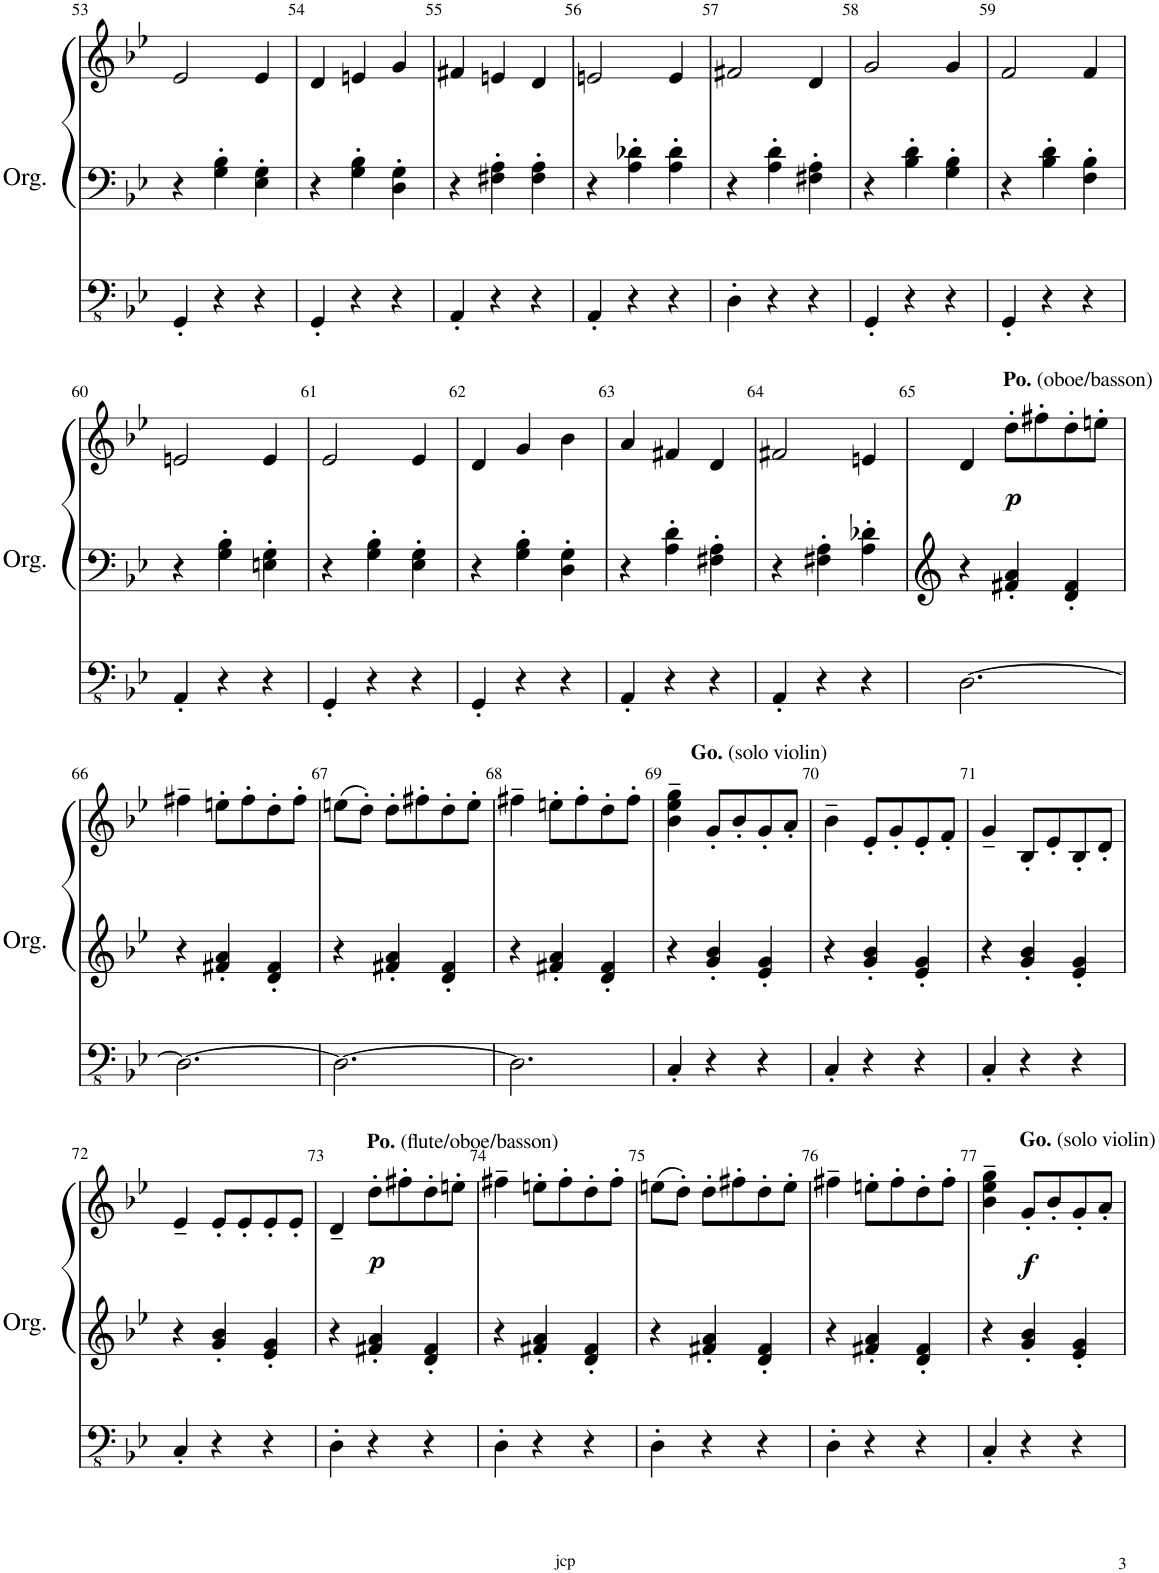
**kern	**kern	**kern	**dynam
*part1	*part1	*part1	*part1
*staff3	*staff2	*staff1	*staff1/2/3
*I"Orgue à tuyaux	*	*	*
*I'Org.	*	*	*
!!LO:PB:g=z
*clefFv4	*clefG2	*clefG2	*
*k[b-e-]	*k[b-e-]	*k[b-e-]	*
*M3/4	*M3/4	*M3/4	*
=53	=53	=53	=53
4GGG'/	4r	2e-/	.
4r	4G\' 4B-\'	.	.
4r	4E-\' 4G\'	4e-/	.
=54	=54	=54	=54
4GGG'/	4r	4d/	.
4r	4G\' 4B-\'	4en/	.
4r	4D\' 4G\'	4g/	.
=55	=55	=55	=55
4AAA'/	4r	4f#X/	.
4r	4F#X\' 4A\'	4en/	.
4r	4F#\' 4A\'	4d/	.
=56	=56	=56	=56
4AAA'/	4r	2en/	.
4r	4A\' 4d-X\'	.	.
4r	4A\' 4d-\'	4e/	.
=57	=57	=57	=57
4DD'\	4r	2f#X/	.
4r	4A\' 4d\'	.	.
4r	4F#X\' 4A\'	4d/	.
=58	=58	=58	=58
4GGG'/	4r	2g/	.
4r	4B-\' 4d\'	.	.
4r	4G\' 4B-\'	4g/	.
=59	=59	=59	=59
4GGG'/	4r	2f/	.
4r	4B-\' 4d\'	.	.
4r	4F\' 4B-\'	4f/	.
!!LO:LB:g=z
=60	=60	=60	=60
4AAA'/	4r	2en/	.
4r	4G\' 4B-\'	.	.
4r	4En\' 4G\'	4e/	.
=61	=61	=61	=61
4GGG'/	4r	2e-/	.
4r	4G\' 4B-\'	.	.
4r	4E-\' 4G\'	4e-/	.
=62	=62	=62	=62
4GGG'/	4r	4d/	.
4r	4G\' 4B-\'	4g/	.
4r	4D\' 4G\'	4b-\	.
=63	=63	=63	=63
4AAA'/	4r	4a/	.
4r	4A\' 4d\'	4f#X/	.
4r	4F#X\' 4A\'	4d/	.
=64	=64	=64	=64
4AAA'/	4r	2f#X/	.
4r	4F#X\' 4A\'	.	.
4r	4A\' 4d-X\'	4en/	.
=65	=65	=65	=65
[2.DD\	4r	4d/	.
!	!	!LO:TX:a:B:t=Po.	!
!	!	!LO:TX:a:t=(oboe/basson)	!
!	!	!	!LO:DY:b
.	4f#X/' 4a/'	8dd'\L	p
.	.	8ff#X'\	.
.	4d/' 4f#/'	8dd'\	.
.	.	8een'\J	.
!!LO:LB:g=z
=66	=66	=66	=66
2.DD\_	4r	4ff#X~\	.
.	4f#X/' 4a/'	8een'\L	.
.	.	8ff#'\	.
.	4d/' 4f#/'	8dd'\	.
.	.	8ff#'\J	.
=67	=67	=67	=67
2.DD\_	4r	(8een\L	.
.	.	8dd'\J)	.
.	4f#X/' 4a/'	8dd'\L	.
.	.	8ff#X'\	.
.	4d/' 4f#/'	8dd'\	.
.	.	8ee'\J	.
=68	=68	=68	=68
2.DD\]	4r	4ff#X~\	.
.	4f#X/' 4a/'	8een'\L	.
.	.	8ff#'\	.
.	4d/' 4f#/'	8dd'\	.
.	.	8ff#'\J	.
=69	=69	=69	=69
4CC'/	4r	4b-\~ 4ee-\~ 4gg\~	.
!	!	!LO:TX:a:B:t=Go.	!
!	!	!LO:TX:a:t=(solo violin)	!
4r	4g/' 4b-/'	8g'/L	.
.	.	8b-'/	.
4r	4e-/' 4g/'	8g'/	.
.	.	8a'/J	.
=70	=70	=70	=70
4CC'/	4r	4b-~\	.
4r	4g/' 4b-/'	8e-'/L	.
.	.	8g'/	.
4r	4e-/' 4g/'	8e-'/	.
.	.	8f'/J	.
=71	=71	=71	=71
4CC'/	4r	4g~/	.
4r	4g/' 4b-/'	8B-'/L	.
.	.	8e-'/	.
4r	4e-/' 4g/'	8B-'/	.
.	.	8d'/J	.
!!LO:LB:g=z
=72	=72	=72	=72
4CC'/	4r	4e-~/	.
4r	4g/' 4b-/'	8e-'/L	.
.	.	8e-'/	.
4r	4e-/' 4g/'	8e-'/	.
.	.	8e-'/J	.
=73	=73	=73	=73
4DD'\	4r	4d~/	.
!	!	!LO:TX:a:B:t=Po.	!
!	!	!LO:TX:a:t=(flute/oboe/basson)	!
!	!	!	!LO:DY:b
4r	4f#X/' 4a/'	8dd'\L	p
.	.	8ff#X'\	.
4r	4d/' 4f#/'	8dd'\	.
.	.	8een'\J	.
=74	=74	=74	=74
4DD'\	4r	4ff#X~\	.
4r	4f#X/' 4a/'	8een'\L	.
.	.	8ff#'\	.
4r	4d/' 4f#/'	8dd'\	.
.	.	8ff#'\J	.
=75	=75	=75	=75
4DD'\	4r	(8een\L	.
.	.	8dd'\J)	.
4r	4f#X/' 4a/'	8dd'\L	.
.	.	8ff#X'\	.
4r	4d/' 4f#/'	8dd'\	.
.	.	8ee'\J	.
=76	=76	=76	=76
4DD'\	4r	4ff#X~\	.
4r	4f#X/' 4a/'	8een'\L	.
.	.	8ff#'\	.
4r	4d/' 4f#/'	8dd'\	.
.	.	8ff#'\J	.
=77	=77	=77	=77
4CC'/	4r	4b-\~ 4ee-\~ 4gg\~	.
!	!	!LO:TX:a:B:t=Go.	!
!	!	!LO:TX:a:t=(solo violin)	!
!	!	!	!LO:DY:b
4r	4g/' 4b-/'	8g'/L	f
.	.	8b-'/	.
4r	4e-/' 4g/'	8g'/	.
.	.	8a'/J	.
=	=	=	=
*-	*-	*-	*-
